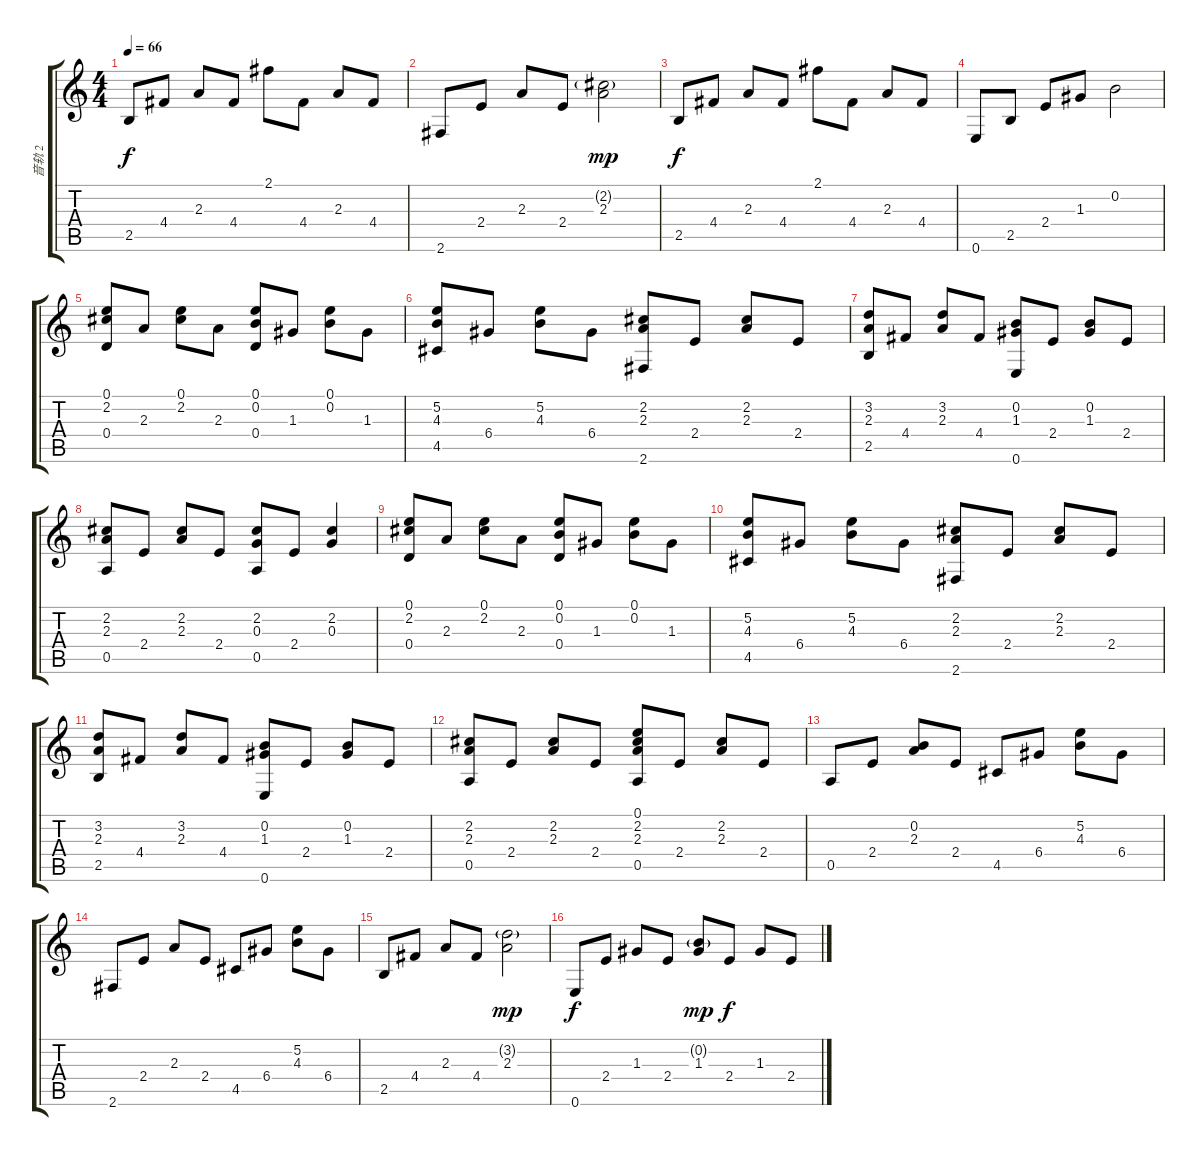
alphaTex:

\track ("音轨 2" "音轨 2") {instrument acousticguitarsteel}
\staff {score tabs}
\tuning (E4 B3 G3 D3 A2 E2) {hide}
\ts (4 4)
\tempo 66
\clef g2
\ks c
2.5.8{dy f} 4.4.8 2.3.8 4.4.8 2.1.8 4.4.8 2.3.8 4.4.8 |
2.6.8 2.4.8 2.3.8 2.4.8 (2.2{g} 2.3).2{dy mp} |
2.5.8{dy f} 4.4.8 2.3.8 4.4.8 2.1.8 4.4.8 2.3.8 4.4.8 |
0.6.8 2.5.8 2.4.8 1.3.8 0.2.2 |
(0.1 2.2 0.4).8 2.3.8 (0.1 2.2).8 2.3.8 (0.1 0.2 0.4).8 1.3.8 (0.1 0.2).8 1.3.8 |
(5.2 4.3 4.5).8 6.4.8 (5.2 4.3).8 6.4.8 (2.2 2.3 2.6).8 2.4.8 (2.2 2.3).8 2.4.8 |
(3.2 2.3 2.5).8 4.4.8 (3.2 2.3).8 4.4.8 (0.2 1.3 0.6).8 2.4.8 (0.2 1.3).8 2.4.8 |
(2.2 2.3 0.5).8 2.4.8 (2.2 2.3).8 2.4.8 (2.2 0.3 0.5).8 2.4.8 (2.2 0.3).4 |
(0.1 2.2 0.4).8 2.3.8 (0.1 2.2).8 2.3.8 (0.1 0.2 0.4).8 1.3.8 (0.1 0.2).8 1.3.8 |
(5.2 4.3 4.5).8 6.4.8 (5.2 4.3).8 6.4.8 (2.2 2.3 2.6).8 2.4.8 (2.2 2.3).8 2.4.8 |
(3.2 2.3 2.5).8 4.4.8 (3.2 2.3).8 4.4.8 (0.2 1.3 0.6).8 2.4.8 (0.2 1.3).8 2.4.8 |
(2.2 2.3 0.5).8 2.4.8 (2.2 2.3).8 2.4.8 (0.1 2.2 2.3 0.5).8 2.4.8 (2.2 2.3).8 2.4.8 |
0.5.8 2.4.8 (0.2 2.3).8 2.4.8 4.5.8 6.4.8 (5.2 4.3).8 6.4.8 |
2.6.8 2.4.8 2.3.8 2.4.8 4.5.8 6.4.8 (5.2 4.3).8 6.4.8 |
2.5.8 4.4.8 2.3.8 4.4.8 (3.2{g} 2.3).2{dy mp} |
0.6.8{dy f} 2.4.8 1.3.8 2.4.8 (0.2{g} 1.3).8{dy mp} 2.4.8{dy f} 1.3.8 2.4.8
